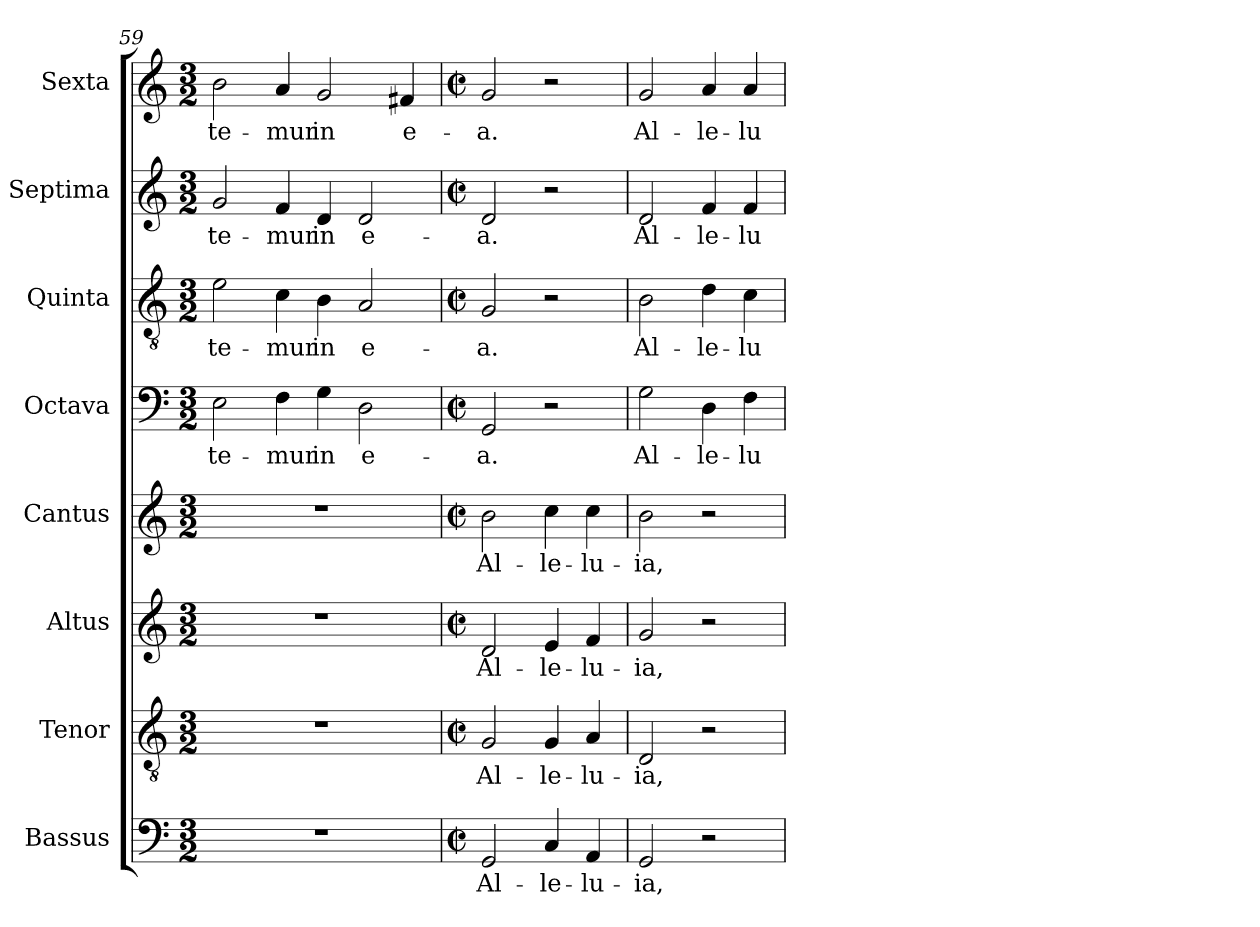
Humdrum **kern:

**kern	**text	**kern	**text	**kern	**text	**kern	**text	**kern	**text	**kern	**text	**kern	**text	**kern	**text
*part8	*part8	*part7	*part7	*part6	*part6	*part5	*part5	*part4	*part4	*part3	*part3	*part2	*part2	*part1	*part1
*staff8	*staff8	*staff7	*staff7	*staff6	*staff6	*staff5	*staff5	*staff4	*staff4	*staff3	*staff3	*staff2	*staff2	*staff1	*staff1
*I"Bassus	*	*I"Tenor	*	*I"Altus	*	*I"Cantus	*	*I"Octava	*	*I"Quinta	*	*I"Septima	*	*I"Sexta	*
*I'B.	*	*I'T.	*	*I'A.	*	*I'S.	*	*	*	*I'T.	*	*I'A.	*	*I'S.	*
*clefF4	*	*clefGv2	*	*clefG2	*	*clefG2	*	*clefF4	*	*clefGv2	*	*clefG2	*	*clefG2	*
*	*	*ITrd7c12	*	*	*	*	*	*	*	*ITrd7c12	*	*	*	*	*
*k[]	*	*k[]	*	*k[]	*	*k[]	*	*k[]	*	*k[]	*	*k[]	*	*k[]	*
*C:	*	*C:	*	*C:	*	*C:	*	*C:	*	*C:	*	*C:	*	*C:	*
*M3/2	*	*M3/2	*	*M3/2	*	*M3/2	*	*M3/2	*	*M3/2	*	*M3/2	*	*M3/2	*
=59	=59	=59	=59	=59	=59	=59	=59	=59	=59	=59	=59	=59	=59	=59	=59
!LO:N:vis=1	!	!LO:N:vis=1	!	!LO:N:vis=1	!	!LO:N:vis=1	!	!	!	!	!	!	!	!	!
!	!	!	!	!	!	!	!	!	!LO:LY:b:color=#000000	!	!	!	!	!	!
!	!	!	!	!	!	!	!	!	!	!	!LO:LY:b:color=#000000	!	!	!	!
!	!	!	!	!	!	!	!	!	!	!	!	!	!LO:LY:b:color=#000000	!	!
!	!	!	!	!	!	!	!	!	!	!	!	!	!	!	!LO:LY:b:color=#000000
1.r	.	1.r	.	1.r	.	1.r	.	2Ei\	-te-	2Ei\	-te-	2gi/	-te-	2bi\	-te-
!	!	!	!	!	!	!	!	!	!LO:LY:b:color=#000000	!	!	!	!	!	!
!	!	!	!	!	!	!	!	!	!	!	!LO:LY:b:color=#000000	!	!	!	!
!	!	!	!	!	!	!	!	!	!	!	!	!	!LO:LY:b:color=#000000	!	!
!	!	!	!	!	!	!	!	!	!	!	!	!	!	!	!LO:LY:b:color=#000000
.	.	.	.	.	.	.	.	4Fi\	-mur	4Ci\	-mur	4fi/	-mur	4ai/	-mur
!	!	!	!	!	!	!	!	!	!LO:LY:b:color=#000000	!	!	!	!	!	!
!	!	!	!	!	!	!	!	!	!	!	!LO:LY:b:color=#000000	!	!	!	!
!	!	!	!	!	!	!	!	!	!	!	!	!	!LO:LY:b:color=#000000	!	!
!	!	!	!	!	!	!	!	!	!	!	!	!	!	!	!LO:LY:b:color=#000000
.	.	.	.	.	.	.	.	4Gi\	in	4BBi\	in	4di/	in	2gi/	in
!	!	!	!	!	!	!	!	!	!LO:LY:b:color=#000000	!	!	!	!	!	!
!	!	!	!	!	!	!	!	!	!	!	!LO:LY:b:color=#000000	!	!	!	!
!	!	!	!	!	!	!	!	!	!	!	!	!	!LO:LY:b:color=#000000	!	!
.	.	.	.	.	.	.	.	2Di\	e-	2AAi/	e-	2di/	e-	.	.
!	!	!	!	!	!	!	!	!	!	!	!	!	!	!	!LO:LY:b:color=#000000
.	.	.	.	.	.	.	.	.	.	.	.	.	.	4f#Xi/	e-
!!LO:LB:g=z
=60	=60	=60	=60	=60	=60	=60	=60	=60	=60	=60	=60	=60	=60	=60	=60
*M2/2	*	*M2/2	*	*M2/2	*	*M2/2	*	*M2/2	*	*M2/2	*	*M2/2	*	*M2/2	*
*met(c|)	*	*met(c|)	*	*met(c|)	*	*met(c|)	*	*met(c|)	*	*met(c|)	*	*met(c|)	*	*met(c|)	*
!	!LO:LY:b:color=#000000	!	!	!	!	!	!	!	!	!	!	!	!	!	!
!	!	!	!LO:LY:b:color=#000000	!	!	!	!	!	!	!	!	!	!	!	!
!	!	!	!	!	!LO:LY:b:color=#000000	!	!	!	!	!	!	!	!	!	!
!	!	!	!	!	!	!	!LO:LY:b:color=#000000	!	!	!	!	!	!	!	!
!	!	!	!	!	!	!	!	!	!LO:LY:b:color=#000000	!	!	!	!	!	!
!	!	!	!	!	!	!	!	!	!	!	!LO:LY:b:color=#000000	!	!	!	!
!	!	!	!	!	!	!	!	!	!	!	!	!	!LO:LY:b:color=#000000	!	!
!	!	!	!	!	!	!	!	!	!	!	!	!	!	!	!LO:LY:b:color=#000000
2GGi/	Al-	2GGi/	Al-	2di/	Al-	2bi\	Al-	2GGi/	-a.	2GGi/	-a.	2di/	-a.	2gi/	-a.
!	!LO:LY:b:color=#000000	!	!	!	!	!	!	!	!	!	!	!	!	!	!
!	!	!	!LO:LY:b:color=#000000	!	!	!	!	!	!	!	!	!	!	!	!
!	!	!	!	!	!LO:LY:b:color=#000000	!	!	!	!	!	!	!	!	!	!
!	!	!	!	!	!	!	!LO:LY:b:color=#000000	!	!	!	!	!	!	!	!
4Ci/	-le-	4GGi/	-le-	4ei/	-le-	4cci\	-le-	2r	.	2r	.	2r	.	2r	.
!	!LO:LY:b:color=#000000	!	!	!	!	!	!	!	!	!	!	!	!	!	!
!	!	!	!LO:LY:b:color=#000000	!	!	!	!	!	!	!	!	!	!	!	!
!	!	!	!	!	!LO:LY:b:color=#000000	!	!	!	!	!	!	!	!	!	!
!	!	!	!	!	!	!	!LO:LY:b:color=#000000	!	!	!	!	!	!	!	!
4AAi/	-lu-	4AAi/	-lu-	4fi/	-lu-	4cci\	-lu-	.	.	.	.	.	.	.	.
=61	=61	=61	=61	=61	=61	=61	=61	=61	=61	=61	=61	=61	=61	=61	=61
!	!LO:LY:b:color=#000000	!	!	!	!	!	!	!	!	!	!	!	!	!	!
!	!	!	!LO:LY:b:color=#000000	!	!	!	!	!	!	!	!	!	!	!	!
!	!	!	!	!	!LO:LY:b:color=#000000	!	!	!	!	!	!	!	!	!	!
!	!	!	!	!	!	!	!LO:LY:b:color=#000000	!	!	!	!	!	!	!	!
!	!	!	!	!	!	!	!	!	!LO:LY:b:color=#000000	!	!	!	!	!	!
!	!	!	!	!	!	!	!	!	!	!	!LO:LY:b:color=#000000	!	!	!	!
!	!	!	!	!	!	!	!	!	!	!	!	!	!LO:LY:b:color=#000000	!	!
!	!	!	!	!	!	!	!	!	!	!	!	!	!	!	!LO:LY:b:color=#000000
2GGi/	-ia,	2DDi/	-ia,	2gi/	-ia,	2bi\	-ia,	2Gi\	Al-	2BBi\	Al-	2di/	Al-	2gi/	Al-
!	!	!	!	!	!	!	!	!	!LO:LY:b:color=#000000	!	!	!	!	!	!
!	!	!	!	!	!	!	!	!	!	!	!LO:LY:b:color=#000000	!	!	!	!
!	!	!	!	!	!	!	!	!	!	!	!	!	!LO:LY:b:color=#000000	!	!
!	!	!	!	!	!	!	!	!	!	!	!	!	!	!	!LO:LY:b:color=#000000
2r	.	2r	.	2r	.	2r	.	4Di\	-le-	4Di\	-le-	4fi/	-le-	4ai/	-le-
!	!	!	!	!	!	!	!	!	!LO:LY:b:color=#000000	!	!	!	!	!	!
!	!	!	!	!	!	!	!	!	!	!	!LO:LY:b:color=#000000	!	!	!	!
!	!	!	!	!	!	!	!	!	!	!	!	!	!LO:LY:b:color=#000000	!	!
!	!	!	!	!	!	!	!	!	!	!	!	!	!	!	!LO:LY:b:color=#000000
.	.	.	.	.	.	.	.	4Fi\	-lu-	4Ci\	-lu-	4fi/	-lu-	4ai/	-lu-
=	=	=	=	=	=	=	=	=	=	=	=	=	=	=	=
*-	*-	*-	*-	*-	*-	*-	*-	*-	*-	*-	*-	*-	*-	*-	*-
